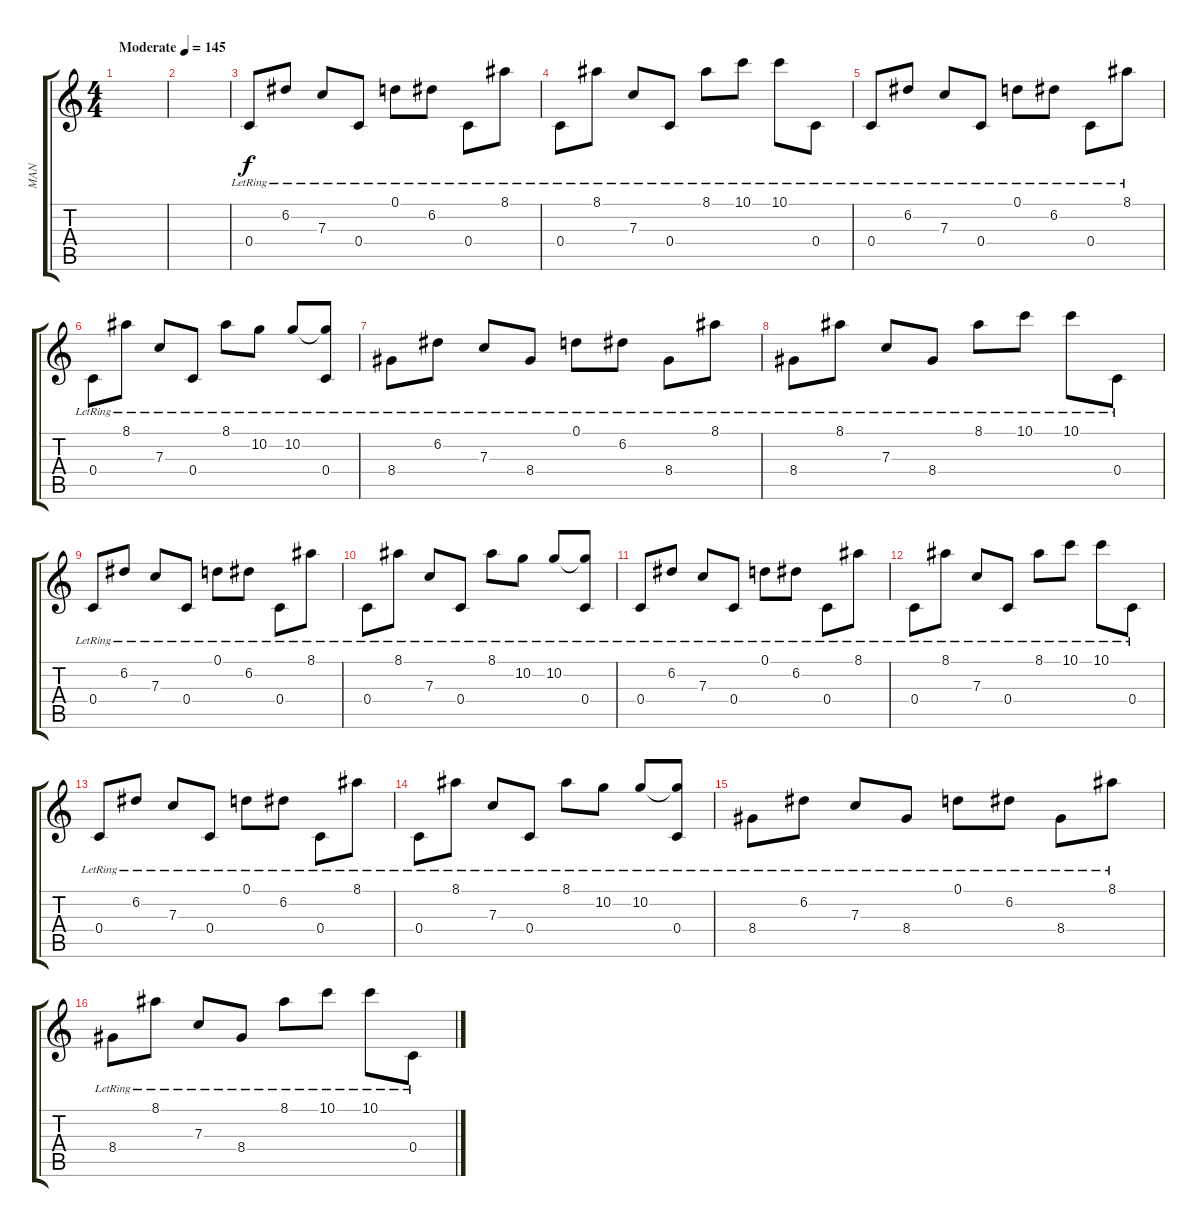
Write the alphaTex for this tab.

\track ("MAN" "MAN") {instrument distortionguitar}
\staff {score tabs}
\tuning (D4 A3 F3 C3 G2 C2) {hide}
\ts (4 4)
\tempo (145 "Moderate")
\clef g2
\ks c
|
|
0.4{lr}.8 6.2{lr}.8 7.3{lr}.8 0.4{lr}.8 0.1{lr}.8 6.2{lr}.8 0.4{lr}.8 8.1{lr}.8 |
0.4{lr}.8 8.1{lr}.8 7.3{lr}.8 0.4{lr}.8 8.1{lr}.8 10.1{lr}.8 10.1{lr}.8 0.4{lr}.8 |
0.4{lr}.8 6.2{lr}.8 7.3{lr}.8 0.4{lr}.8 0.1{lr}.8 6.2{lr}.8 0.4{lr}.8 8.1{lr}.8 |
0.4{lr}.8 8.1{lr}.8 7.3{lr}.8 0.4{lr}.8 8.1{lr}.8 10.2{lr}.8 10.2{lr}.8 (10.2{t} 0.4{lr}).8 |
8.4{lr}.8 6.2{lr}.8 7.3{lr}.8 8.4{lr}.8 0.1{lr}.8 6.2{lr}.8 8.4{lr}.8 8.1{lr}.8 |
8.4{lr}.8 8.1{lr}.8 7.3{lr}.8 8.4{lr}.8 8.1{lr}.8 10.1{lr}.8 10.1{lr}.8 0.4{lr}.8 |
0.4{lr}.8 6.2{lr}.8 7.3{lr}.8 0.4{lr}.8 0.1{lr}.8 6.2{lr}.8 0.4{lr}.8 8.1{lr}.8 |
0.4{lr}.8 8.1{lr}.8 7.3{lr}.8 0.4{lr}.8 8.1{lr}.8 10.2{lr}.8 10.2{lr}.8 (10.2{t} 0.4{lr}).8 |
0.4{lr}.8 6.2{lr}.8 7.3{lr}.8 0.4{lr}.8 0.1{lr}.8 6.2{lr}.8 0.4{lr}.8 8.1{lr}.8 |
0.4{lr}.8 8.1{lr}.8 7.3{lr}.8 0.4{lr}.8 8.1{lr}.8 10.1{lr}.8 10.1{lr}.8 0.4{lr}.8 |
0.4{lr}.8 6.2{lr}.8 7.3{lr}.8 0.4{lr}.8 0.1{lr}.8 6.2{lr}.8 0.4{lr}.8 8.1{lr}.8 |
0.4{lr}.8 8.1{lr}.8 7.3{lr}.8 0.4{lr}.8 8.1{lr}.8 10.2{lr}.8 10.2{lr}.8 (10.2{t} 0.4{lr}).8 |
8.4{lr}.8 6.2{lr}.8 7.3{lr}.8 8.4{lr}.8 0.1{lr}.8 6.2{lr}.8 8.4{lr}.8 8.1{lr}.8 |
8.4{lr}.8 8.1{lr}.8 7.3{lr}.8 8.4{lr}.8 8.1{lr}.8 10.1{lr}.8 10.1{lr}.8 0.4{lr}.8
